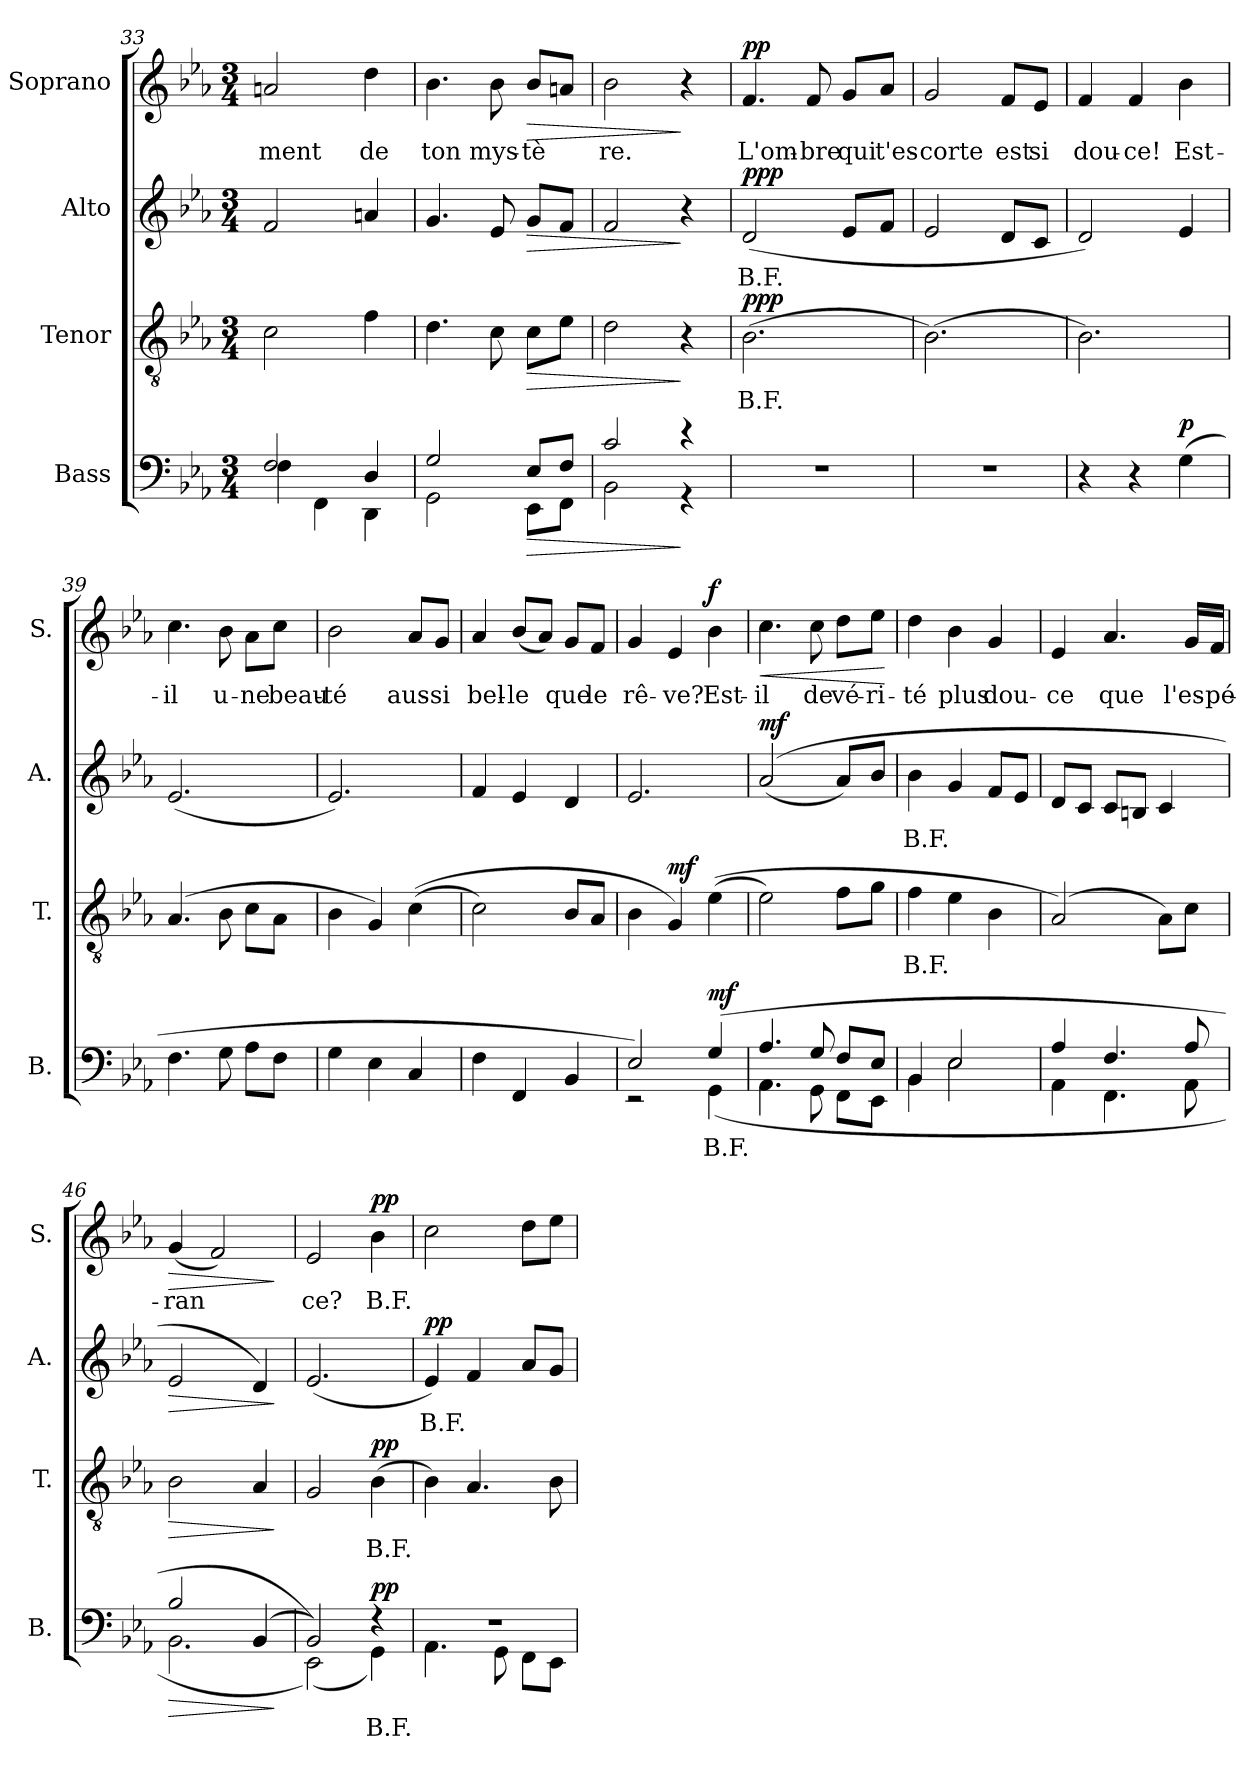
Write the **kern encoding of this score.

**kern	**text	**dynam	**kern	**text	**dynam	**kern	**text	**dynam	**kern	**text	**dynam
*part4	*part4	*part4	*part3	*part3	*part3	*part2	*part2	*part2	*part1	*part1	*part1
*staff4	*staff4	*staff4	*staff3	*staff3	*staff3	*staff2	*staff2	*staff2	*staff1	*staff1	*staff1
*I"Bass	*	*	*I"Tenor	*	*	*I"Alto	*	*	*I"Soprano	*	*
*I'B.	*	*	*I'T.	*	*	*I'A.	*	*	*I'S.	*	*
*clefF4	*	*	*clefGv2	*	*	*clefG2	*	*	*clefG2	*	*
*k[b-e-a-]	*	*	*k[b-e-a-]	*	*	*k[b-e-a-]	*	*	*k[b-e-a-]	*	*
*M3/4	*	*	*M3/4	*	*	*M3/4	*	*	*M3/4	*	*
=33	=33	=33	=33	=33	=33	=33	=33	=33	=33	=33	=33
*^	*	*	*	*	*	*	*	*	*	*	*
!	!	!	!	!	!	!	!	!	!	!	!LO:LY:b:color=#FF0000	!
2F/	4F\	.	.	2c\	.	.	2f/	.	.	2ani/	-ment	.
.	4FF\	.	.	.	.	.	.	.	.	.	.	.
!	!	!	!	!	!	!	!	!	!	!	!LO:LY:b:color=#FF0000	!
4D/	4DD\	.	.	4f\	.	.	4an/	.	.	4ddi\	de	.
!!LO:LB:g=z
=34	=34	=34	=34	=34	=34	=34	=34	=34	=34	=34	=34	=34
!	!	!	!	!	!	!	!	!	!	!	!LO:LY:b:color=#FF0000	!
2G/	2GG\	.	.	4.d\	.	.	4.g/	.	.	4.b-i\	ton	.
!	!	!	!	!	!	!	!	!	!	!	!LO:LY:b:color=#FF0000	!
.	.	.	.	8c\	.	.	8e-/	.	.	8b-i\	mys-	.
!	!	!	!LO:HP:b	!	!	!LO:HP:b	!	!	!LO:HP:b	!	!LO:LY:b:color=#FF0000	!LO:HP:b
8E-/L	8EE-\L	.	>	8c\L	.	>	8g/L	.	>	8b-i/L	-tè	>
8F/J	8FF\J	.	.	8e-\J	.	.	8f/J	.	.	8ani/J	.	.
=35	=35	=35	=35	=35	=35	=35	=35	=35	=35	=35	=35	=35
!	!	!	!	!	!	!	!	!	!	!	!LO:LY:b:color=#FF0000	!
2c/	2BB-\	.	.	2d\	.	.	2f/	.	.	2b-i\	re.	.
4r	4r	.	]	4r	.	]	4r	.	]	4r	.	]
=36	=36	=36	=36	=36	=36	=36	=36	=36	=36	=36	=36	=36
!	!	!	!	!	!LO:LY:b	!LO:DY:a	!	!LO:LY:b	!LO:DY:a	!	!LO:LY:b:color=#FF0000	!LO:DY:a
*v	*v	*	*	*	*	*	*	*	*	*	*	*
2.r	.	.	(2.B-\	B.F.	ppp	(2d/	B.F.	ppp	4.fi/	L'om-	pp
!	!	!	!	!	!	!	!	!	!	!LO:LY:b:color=#FF0000	!
.	.	.	.	.	.	.	.	.	8fi/	-bre	.
!	!	!	!	!	!	!	!	!	!	!LO:LY:b:color=#FF0000	!
.	.	.	.	.	.	8e-/L	.	.	8gi/L	qui	.
!	!	!	!	!	!	!	!	!	!	!LO:LY:b:color=#FF0000	!
.	.	.	.	.	.	8f/J	.	.	8a-i/J	t'es-	.
=37	=37	=37	=37	=37	=37	=37	=37	=37	=37	=37	=37
!	!	!	!	!	!	!	!	!	!	!LO:LY:b:color=#FF0000	!
2.r	.	.	(2.B-\)	.	.	2e-/	.	.	2gi/	-corte	.
!	!	!	!	!	!	!	!	!	!	!LO:LY:b:color=#FF0000	!
.	.	.	.	.	.	8d/L	.	.	8fi/L	est	.
!	!	!	!	!	!	!	!	!	!	!LO:LY:b:color=#FF0000	!
.	.	.	.	.	.	8c/J	.	.	8e-i/J	si	.
=38	=38	=38	=38	=38	=38	=38	=38	=38	=38	=38	=38
!	!	!	!	!	!	!	!	!	!	!LO:LY:b:color=#FF0000	!
4r	.	.	2.B-\)	.	.	2d/)	.	.	4fi/	dou-	.
!	!	!	!	!	!	!	!	!	!	!LO:LY:b:color=#FF0000	!
4r	.	.	.	.	.	.	.	.	4fi/	-ce!	.
!	!	!LO:DY:a	!	!	!	!	!	!	!	!LO:LY:b:color=#FF0000	!
(4G\	.	p	.	.	.	4e-/	.	.	4b-i\	Est-	.
=39	=39	=39	=39	=39	=39	=39	=39	=39	=39	=39	=39
!	!	!	!	!	!	!	!	!	!	!LO:LY:b:color=#FF0000	!
4.F\	.	.	(4.A-/	.	.	(2.e-/	.	.	4.cci\	-il	.
!	!	!	!	!	!	!	!	!	!	!LO:LY:b:color=#FF0000	!
8G\	.	.	8B-\	.	.	.	.	.	8b-i\	u-	.
!	!	!	!	!	!	!	!	!	!	!LO:LY:b:color=#FF0000	!
8A-\L	.	.	8c\L	.	.	.	.	.	8a-i\L	-ne	.
!	!	!	!	!	!	!	!	!	!	!LO:LY:b:color=#FF0000	!
8F\J	.	.	8A-\J	.	.	.	.	.	8cci\J	beau-	.
=40	=40	=40	=40	=40	=40	=40	=40	=40	=40	=40	=40
!	!	!	!	!	!	!	!	!	!	!LO:LY:b:color=#FF0000	!
4G\	.	.	4B-\	.	.	2.e-/)	.	.	2b-i\	-té	.
4E-\	.	.	4G/)	.	.	.	.	.	.	.	.
!	!	!	!	!	!	!	!	!	!	!LO:LY:b:color=#FF0000	!
4C/	.	.	((4c\	.	.	.	.	.	8a-i/L	aus-	.
!	!	!	!	!	!	!	!	!	!	!LO:LY:b:color=#FF0000	!
.	.	.	.	.	.	.	.	.	8gi/J	-si	.
!!LO:PB:g=z
=41	=41	=41	=41	=41	=41	=41	=41	=41	=41	=41	=41
!	!	!	!	!	!	!	!	!	!	!LO:LY:b:color=#FF0000	!
4F\	.	.	2c\)	.	.	4f/	.	.	4a-i/	bel-	.
!	!	!	!	!	!	!	!	!	!	!LO:LY:b:color=#FF0000	!
4FF/	.	.	.	.	.	4e-/	.	.	(8b-i/L	-le	.
.	.	.	.	.	.	.	.	.	8a-i/J)	.	.
!	!	!	!	!	!	!	!	!	!	!LO:LY:b:color=#FF0000	!
4BB-/	.	.	8B-/L	.	.	4d/	.	.	8gi/L	que	.
!	!	!	!	!	!	!	!	!	!	!LO:LY:b:color=#FF0000	!
.	.	.	8A-/J	.	.	.	.	.	8fi/J	le	.
=42	=42	=42	=42	=42	=42	=42	=42	=42	=42	=42	=42
*^	*	*	*	*	*	*	*	*	*	*	*
!	!	!	!	!	!	!	!	!	!	!	!LO:LY:b:color=#FF0000	!
2E-/)	2r	.	.	4B-\	.	.	2.e-/	.	.	4gi/	rê-	.
!	!	!	!	!	!	!LO:DY:a	!	!	!	!	!LO:LY:b:color=#FF0000	!
.	.	.	.	4G/)	.	mf	.	.	.	4e-i/	-ve?	.
!	!	!LO:LY:b	!LO:DY:a	!	!	!	!	!	!	!	!LO:LY:b:color=#FF0000	!LO:DY:a
(4G/	(4GG\	B.F.	mf	((4e-\	.	.	.	.	.	4b-i\	Est-	f
=43	=43	=43	=43	=43	=43	=43	=43	=43	=43	=43	=43	=43
!	!	!	!	!	!	!	!	!	!LO:DY:a	!	!LO:LY:b:color=#FF0000	!LO:HP:b
4.A-/	4.AA-\	.	.	2e-\)	.	.	((2a-/	.	mf	4.cci\	-il	<
!	!	!	!	!	!	!	!	!	!	!	!LO:LY:b:color=#FF0000	!
8G/	8GG\	.	.	.	.	.	.	.	.	8cci\	de	.
!	!	!	!	!	!	!	!	!	!	!	!LO:LY:b:color=#FF0000	!
8F/L	8FF\L	.	.	8f\L	.	.	8a-/L)	.	.	8ddi\L	vé-	.
!	!	!	!	!	!	!	!	!	!	!	!LO:LY:b:color=#FF0000	!
8E-/J	8EE-\J	.	.	8g\J	.	.	8b-/J	.	.	8ee-i\J	-ri-	.
*v	*v	*	*	*	*	*	*	*	*	*	*	*
.	.	.	.	.	.	.	.	.	.	.	[
=44	=44	=44	=44	=44	=44	=44	=44	=44	=44	=44	=44
*^	*	*	*	*	*	*	*	*	*	*	*
!	!	!	!	!	!LO:LY:b	!	!	!LO:LY:b	!	!	!LO:LY:b:color=#FF0000	!
4BB-/	4BB-\	.	.	4f\	B.F.	.	4b-\	B.F.	.	4ddi\	-té	.
!	!	!	!	!	!	!	!	!	!	!	!LO:LY:b:color=#FF0000	!
2E-/	2E-\	.	.	4e-\	.	.	4g/	.	.	4b-i\	plus	.
!	!	!	!	!	!	!	!	!	!	!	!LO:LY:b:color=#FF0000	!
.	.	.	.	4B-\	.	.	8f/L	.	.	4gi/	dou-	.
.	.	.	.	.	.	.	8e-/J	.	.	.	.	.
=45	=45	=45	=45	=45	=45	=45	=45	=45	=45	=45	=45	=45
!	!	!	!	!	!	!	!	!	!	!	!LO:LY:b:color=#FF0000	!
4A-/	4AA-\	.	.	(2A-/)	.	.	8d/L	.	.	4e-i/	-ce	.
.	.	.	.	.	.	.	8c/J	.	.	.	.	.
!	!	!	!	!	!	!	!	!	!	!	!LO:LY:b:color=#FF0000	!
4.F/	4.FF\	.	.	.	.	.	8c/L	.	.	4.a-i/	que	.
.	.	.	.	.	.	.	8Bn/J	.	.	.	.	.
.	.	.	.	8A-\L)	.	.	4c/	.	.	.	.	.
!	!	!	!	!	!	!	!	!	!	!	!LO:LY:b:color=#FF0000	!
8A-/	8AA-\	.	.	8c\J	.	.	.	.	.	16gi/LL	l'es-	.
!	!	!	!	!	!	!	!	!	!	!	!LO:LY:b:color=#FF0000	!
.	.	.	.	.	.	.	.	.	.	16fi/JJ	-pé-	.
=46	=46	=46	=46	=46	=46	=46	=46	=46	=46	=46	=46	=46
!	!	!	!LO:HP:b	!	!	!LO:HP:b	!	!	!LO:HP:b	!	!LO:LY:b:color=#FF0000	!LO:HP:b
2B-/	2.BB-\	.	>	2B-\	.	>	2e-/	.	>	(4gi/	-ran	>
.	.	.	.	.	.	.	.	.	.	2fi/)	.	.
(4BB-/	.	.	.	4A-/	.	.	4d/)	.	.	.	.	.
*v	*v	*	*	*	*	*	*	*	*	*	*	*
.	.	]	.	.	]	.	.	]	.	.	]
=47	=47	=47	=47	=47	=47	=47	=47	=47	=47	=47	=47
*^	*	*	*	*	*	*	*	*	*	*	*
!	!	!	!	!	!	!	!	!	!	!	!LO:LY:b:color=#FF0000	!
2BB-/))	(2EE-\)	.	.	2G/	.	.	(2.e-/	.	.	2e-i/	ce?	.
!	!	!LO:LY:b	!LO:DY:a	!	!LO:LY:b	!LO:DY:a	!	!	!	!	!LO:LY:b:color=#FF0000	!LO:DY:a
4r	4GG\)	B.F.	pp	(4B-\	B.F.	pp	.	.	.	4b-i\	B.F.	pp
!!LO:LB:g=z
=48	=48	=48	=48	=48	=48	=48	=48	=48	=48	=48	=48	=48
!	!	!	!	!	!	!	!	!LO:LY:b	!LO:DY:a	!	!	!
2.r	4.AA-\	.	.	4B-\)	.	.	4e-/)	B.F.	pp	2cci\	.	.
.	.	.	.	4.A-/	.	.	4f/	.	.	.	.	.
.	8GG\	.	.	.	.	.	.	.	.	.	.	.
.	8FF\L	.	.	.	.	.	8a-/L	.	.	8ddi\L	.	.
.	8EE-\J	.	.	8B-\	.	.	8g/J	.	.	8ee-i\J	.	.
*v	*v	*	*	*	*	*	*	*	*	*	*	*
=	=	=	=	=	=	=	=	=	=	=	=
*-	*-	*-	*-	*-	*-	*-	*-	*-	*-	*-	*-
